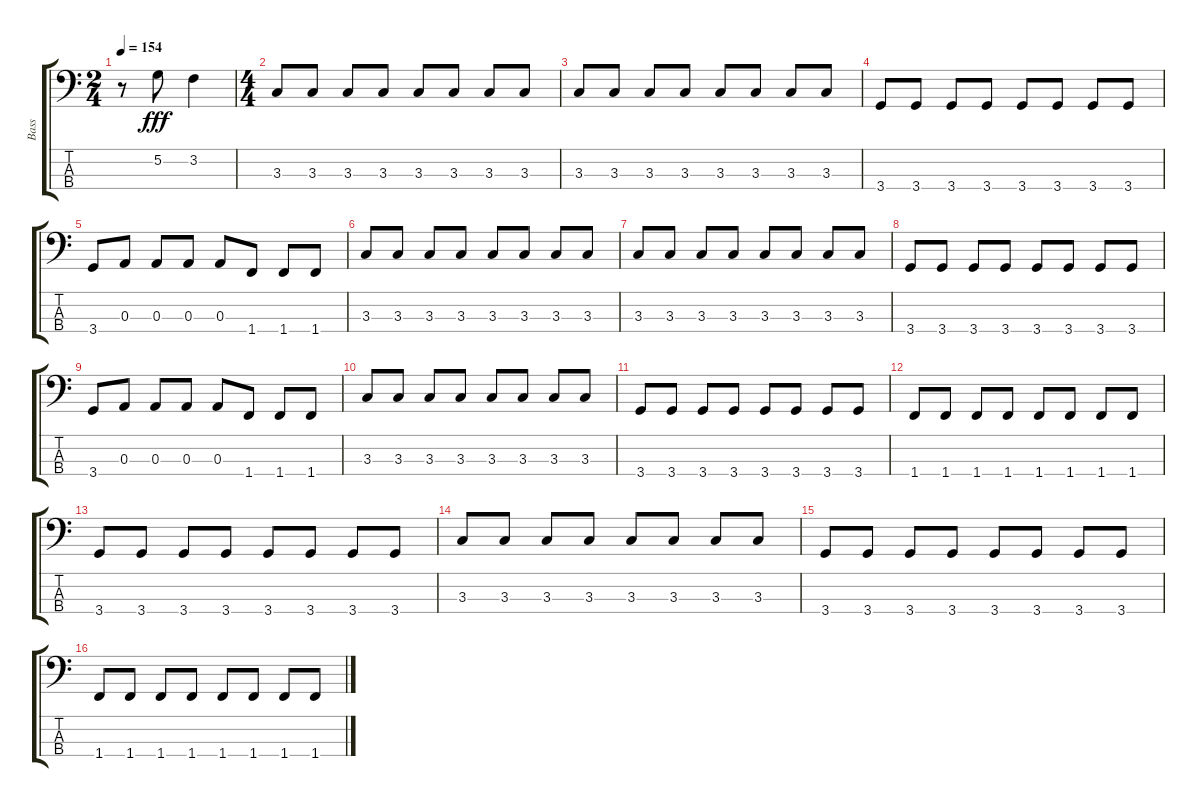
\track ("Bass" "Bass") {instrument electricbassfinger}
\staff {score tabs}
\tuning (G2 D2 A1 E1) {hide}
\ts (2 4)
\tempo 154
\clef f4
\ks c
r.8{dy fff instrument electricbassfinger} 5.2.8 3.2.4 |
\ts (4 4)
3.3.8 3.3.8 3.3.8 3.3.8 3.3.8 3.3.8 3.3.8 3.3.8 |
3.3.8 3.3.8 3.3.8 3.3.8 3.3.8 3.3.8 3.3.8 3.3.8 |
3.4.8 3.4.8 3.4.8 3.4.8 3.4.8 3.4.8 3.4.8 3.4.8 |
3.4.8 0.3.8 0.3.8 0.3.8 0.3.8 1.4.8 1.4.8 1.4.8 |
3.3.8 3.3.8 3.3.8 3.3.8 3.3.8 3.3.8 3.3.8 3.3.8 |
3.3.8 3.3.8 3.3.8 3.3.8 3.3.8 3.3.8 3.3.8 3.3.8 |
3.4.8 3.4.8 3.4.8 3.4.8 3.4.8 3.4.8 3.4.8 3.4.8 |
3.4.8 0.3.8 0.3.8 0.3.8 0.3.8 1.4.8 1.4.8 1.4.8 |
3.3.8 3.3.8 3.3.8 3.3.8 3.3.8 3.3.8 3.3.8 3.3.8 |
3.4.8 3.4.8 3.4.8 3.4.8 3.4.8 3.4.8 3.4.8 3.4.8 |
1.4.8 1.4.8 1.4.8 1.4.8 1.4.8 1.4.8 1.4.8 1.4.8 |
3.4.8 3.4.8 3.4.8 3.4.8 3.4.8 3.4.8 3.4.8 3.4.8 |
3.3.8 3.3.8 3.3.8 3.3.8 3.3.8 3.3.8 3.3.8 3.3.8 |
3.4.8 3.4.8 3.4.8 3.4.8 3.4.8 3.4.8 3.4.8 3.4.8 |
1.4.8 1.4.8 1.4.8 1.4.8 1.4.8 1.4.8 1.4.8 1.4.8
